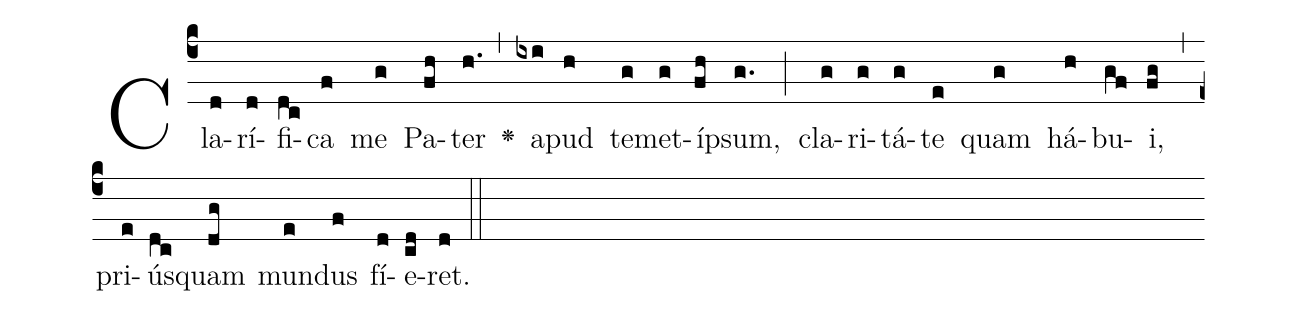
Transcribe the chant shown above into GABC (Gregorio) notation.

%%
(c4) Cla(d)rí(d)fi(dc)ca(f) me(g) Pa(fh)ter(h.) <v>\greheightstar</v>(,) a(ixi)pud(h) te(g)met(g)í(fh)psum,(g.) (;)
cla(g)ri(g)tá(g)te(e) quam(g) há(h)bu(gf)i,(fg) (,) pri(e)ús(dc)quam(dg) mun(e)dus(f) fí(d)e(cd)ret.(d) (::)
